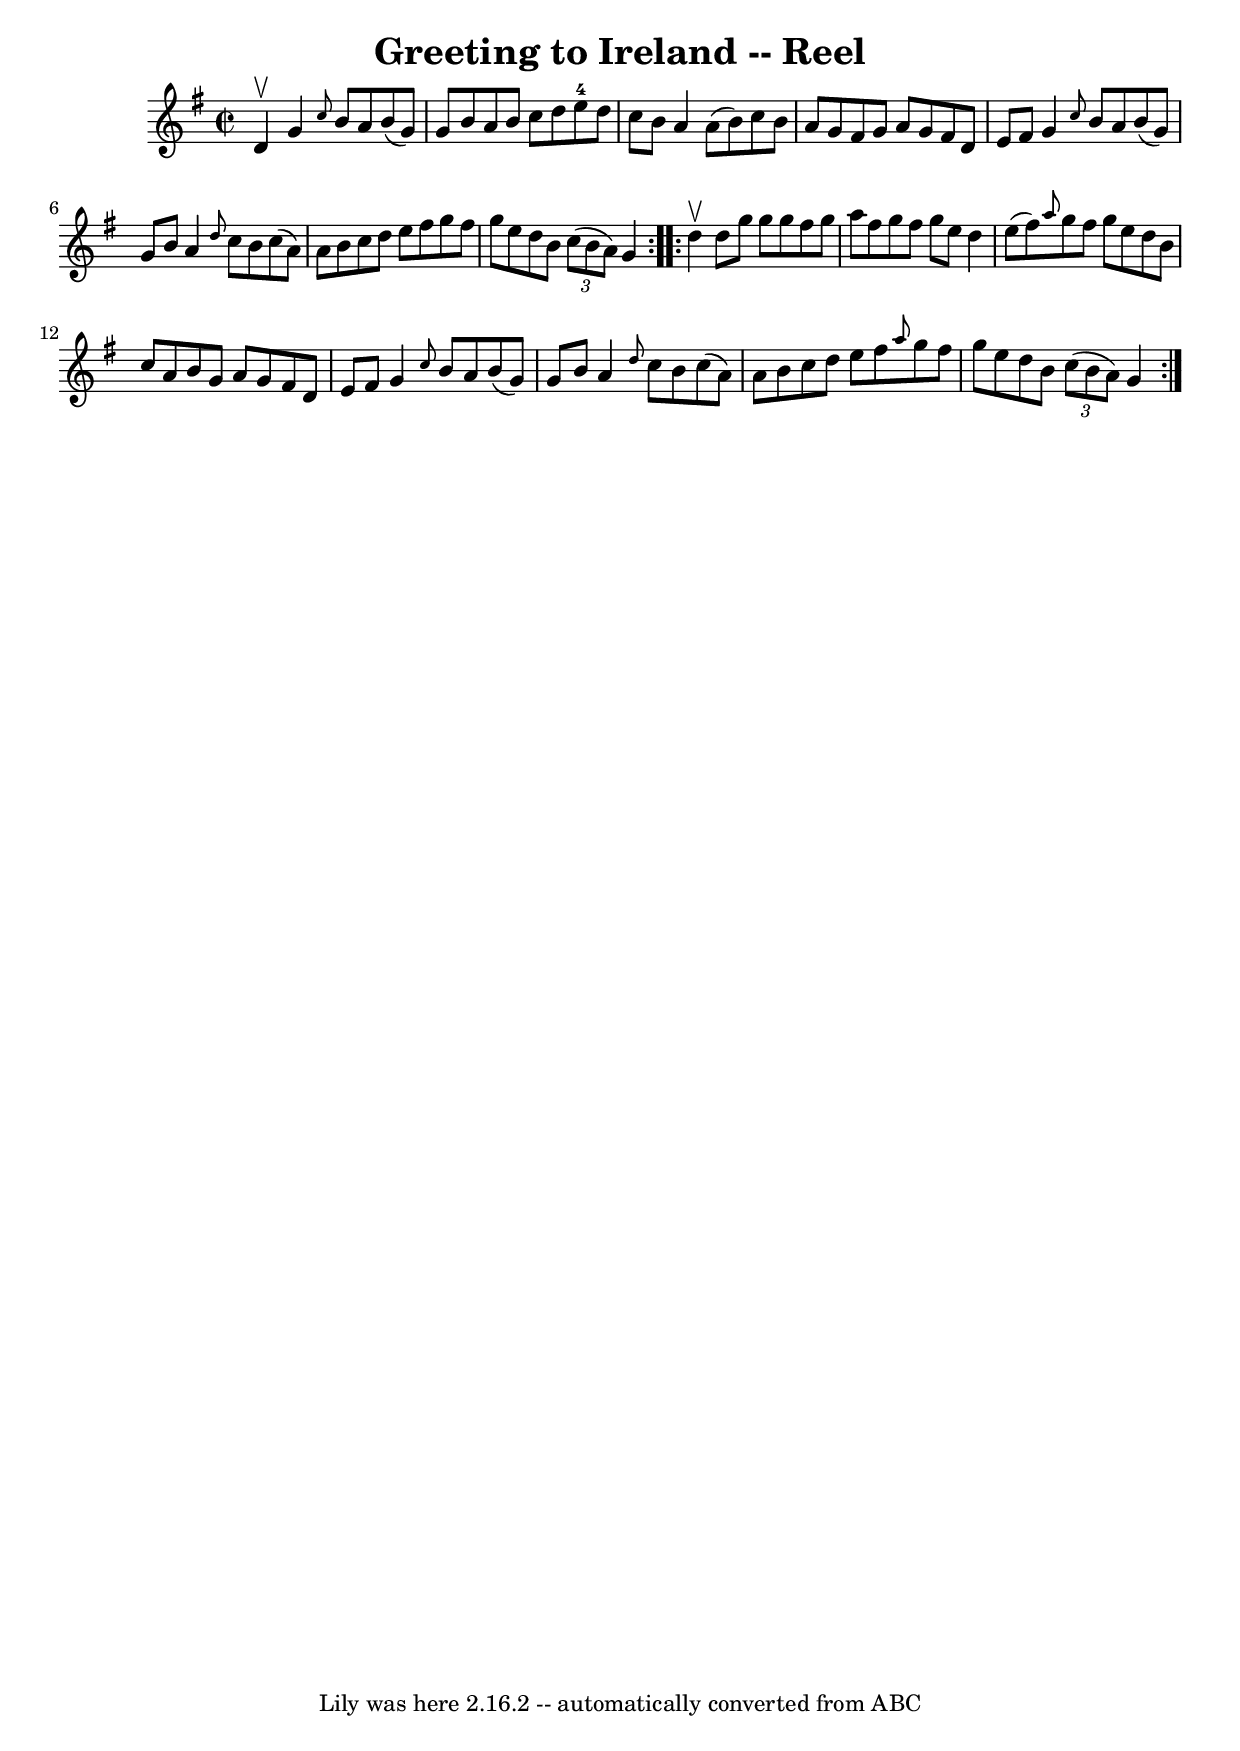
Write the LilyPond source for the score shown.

\version "2.16.2"
\include "Mammoth.ily"
\header {
  %% book = "Ryan's Mammoth Collection"
  crossRefNumber = "1"
  footnotes = "\\\\322"
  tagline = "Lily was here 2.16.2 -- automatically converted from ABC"
  title = "Greeting to Ireland -- Reel"

}
voicedefault =  {



  \repeat volta 2 {

    \override Staff.TimeSignature #'style = #'C
    \time 2/2 
    \key g \major
    d'4^\upbow |
    g'4  \grace { c''8  
		}   
    b'8 a'8 b'8 (g'8) g'8 b'8    |
    a'8 b'8 c''8    
    d''8 e''8-4 d''8 c''8 b'8    |
    a'4 a'8 (b'8)  
    c''8 b'8 a'8 g'8    |
    fis'8 g'8 a'8 g'8 fis'8    
    d'8 e'8 fis'8    |
    g'4  \grace { c''8  
		} b'8 a'8    
    b'8 (g'8) g'8 b'8    |
    a'4  \grace { d''8  
		} c''8    
    b'8 c''8 (a'8) a'8 b'8    |
    c''8 d''8 e''8    
    fis''8 g''8 fis''8 g''8 e''8    |
    d''8 b'8    
    \times 2/3 { c''8 (b'8 a'8) 
	       } g'4  
  }     
  \repeat volta 2 {
    d''4^\upbow |
    d''8 g''8 g''8 g''8 fis''8 g''8 a''8    
    fis''8    |
    g''8 fis''8 g''8 e''8 d''4 e''8 (fis''8)   |
    \grace { a''8  
	   } g''8 fis''8 g''8 e''8 d''8    
    b'8 c''8 a'8    |
    b'8 g'8 a'8 g'8 fis'8 d'8    
    e'8 fis'8    |
    g'4  \grace { c''8  
		} b'8 a'8 b'8 (
    g'8) g'8 b'8    |
    a'4  \grace { d''8  
		} c''8 b'8    
    c''8 (a'8) a'8 b'8    |
    c''8 d''8 e''8 fis''8  
    \grace { a''8  
	   } g''8 fis''8 g''8 e''8    |
    d''8 b'8  
    \times 2/3 { c''8 (b'8 a'8) 
	       } g'4  
  }   

}

\score{
  <<

    \context Staff="default"
    {
      \voicedefault 
      
    }

  >>
  \layout {
    
  }
  \midi {
  }

}
